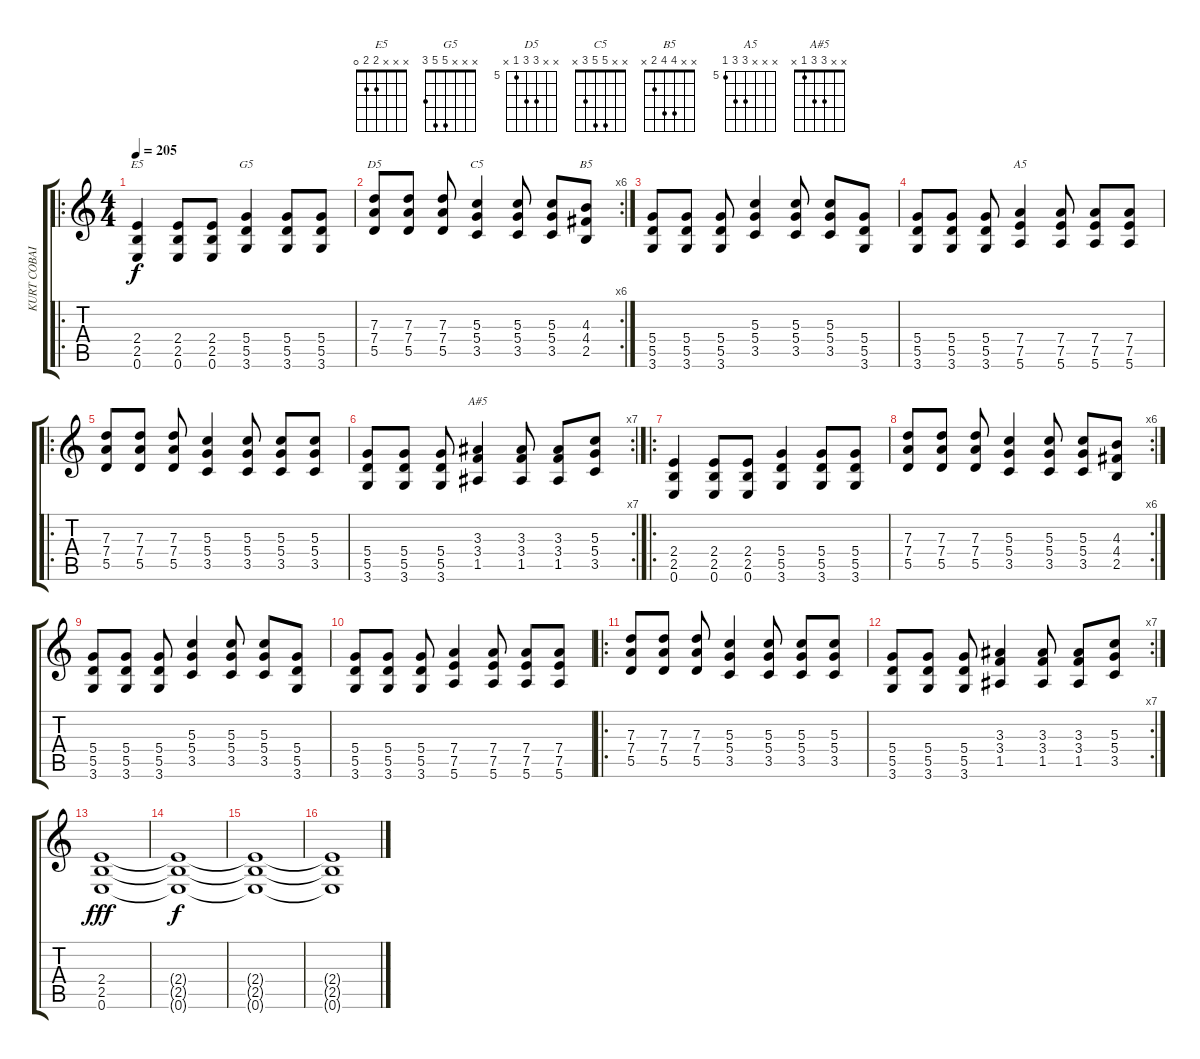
\track ("KURT COBAIN" "KURT COBAI") {instrument distortionguitar}
\staff {score tabs}
\tuning (E4 B3 G3 D3 A2 E2) {hide}
\chord ("E5" x x x 2 2 0)
\chord ("G5" x x x 5 5 3)
\chord ("D5" x x 7 7 5 x) {firstfret 5}
\chord ("C5" x x 5 5 3 x)
\chord ("B5" x x 4 4 2 x)
\chord ("A5" x x x 7 7 5) {firstfret 5}
\chord ("A#5" x x 3 3 1 x)
\ro
\ts (4 4)
\tempo 205
\clef g2
\ks c
(2.4 2.5 0.6).4{ch "E5" dy f instrument distortionguitar} (2.4 2.5 0.6).8 (2.4 2.5 0.6).8 (5.4 5.5 3.6).4{ch "G5"} (5.4 5.5 3.6).8 (5.4 5.5 3.6).8 |
\rc 6
(7.3 7.4 5.5).8{ch "D5"} (7.3 7.4 5.5).8 (7.3 7.4 5.5).8 (5.3 5.4 3.5).4{ch "C5"} (5.3 5.4 3.5).8 (5.3 5.4 3.5).8 (4.3 4.4 2.5).8{ch "B5"} |
(5.4 5.5 3.6).8 (5.4 5.5 3.6).8 (5.4 5.5 3.6).8 (5.3 5.4 3.5).4 (5.3 5.4 3.5).8 (5.3 5.4 3.5).8 (5.4 5.5 3.6).8 |
(5.4 5.5 3.6).8 (5.4 5.5 3.6).8 (5.4 5.5 3.6).8 (7.4 7.5 5.6).4{ch "A5"} (7.4 7.5 5.6).8 (7.4 7.5 5.6).8 (7.4 7.5 5.6).8 |
\ro
(7.3 7.4 5.5).8 (7.3 7.4 5.5).8 (7.3 7.4 5.5).8 (5.3 5.4 3.5).4 (5.3 5.4 3.5).8 (5.3 5.4 3.5).8 (5.3 5.4 3.5).8 |
\rc 7
(5.4 5.5 3.6).8 (5.4 5.5 3.6).8 (5.4 5.5 3.6).8 (3.3 3.4 1.5).4{ch "A#5"} (3.3 3.4 1.5).8 (3.3 3.4 1.5).8 (5.3 5.4 3.5).8 |
\ro
(2.4 2.5 0.6).4 (2.4 2.5 0.6).8 (2.4 2.5 0.6).8 (5.4 5.5 3.6).4 (5.4 5.5 3.6).8 (5.4 5.5 3.6).8 |
\rc 6
(7.3 7.4 5.5).8 (7.3 7.4 5.5).8 (7.3 7.4 5.5).8 (5.3 5.4 3.5).4 (5.3 5.4 3.5).8 (5.3 5.4 3.5).8 (4.3 4.4 2.5).8 |
(5.4 5.5 3.6).8 (5.4 5.5 3.6).8 (5.4 5.5 3.6).8 (5.3 5.4 3.5).4 (5.3 5.4 3.5).8 (5.3 5.4 3.5).8 (5.4 5.5 3.6).8 |
(5.4 5.5 3.6).8 (5.4 5.5 3.6).8 (5.4 5.5 3.6).8 (7.4 7.5 5.6).4 (7.4 7.5 5.6).8 (7.4 7.5 5.6).8 (7.4 7.5 5.6).8 |
\ro
(7.3 7.4 5.5).8 (7.3 7.4 5.5).8 (7.3 7.4 5.5).8 (5.3 5.4 3.5).4 (5.3 5.4 3.5).8 (5.3 5.4 3.5).8 (5.3 5.4 3.5).8 |
\rc 7
(5.4 5.5 3.6).8 (5.4 5.5 3.6).8 (5.4 5.5 3.6).8 (3.3 3.4 1.5).4 (3.3 3.4 1.5).8 (3.3 3.4 1.5).8 (5.3 5.4 3.5).8 |
(2.4 2.5 0.6).1{dy fff} |
(2.4{t} 2.5{t} 0.6{t}).1{dy f} |
(2.4{t} 2.5{t} 0.6{t}).1 |
(2.4{t} 2.5{t} 0.6{t}).1
